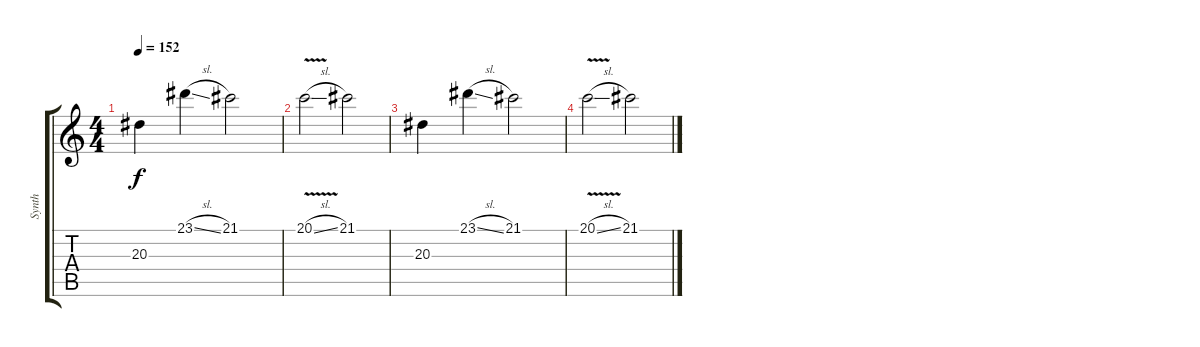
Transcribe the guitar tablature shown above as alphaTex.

\track ("Synth" "Synth") {instrument pad3polysynth}
\staff {score tabs}
\tuning (E4 B3 G3 D3 A2 E2) {hide}
\ts (4 4)
\tempo 152
\clef g2
\ks c
20.3.4{dy f} 23.1{sl}.4 21.1.2 |
20.1{v sl}.2 21.1.2 |
20.3.4 23.1{sl}.4 21.1.2 |
20.1{v sl}.2 21.1.2
